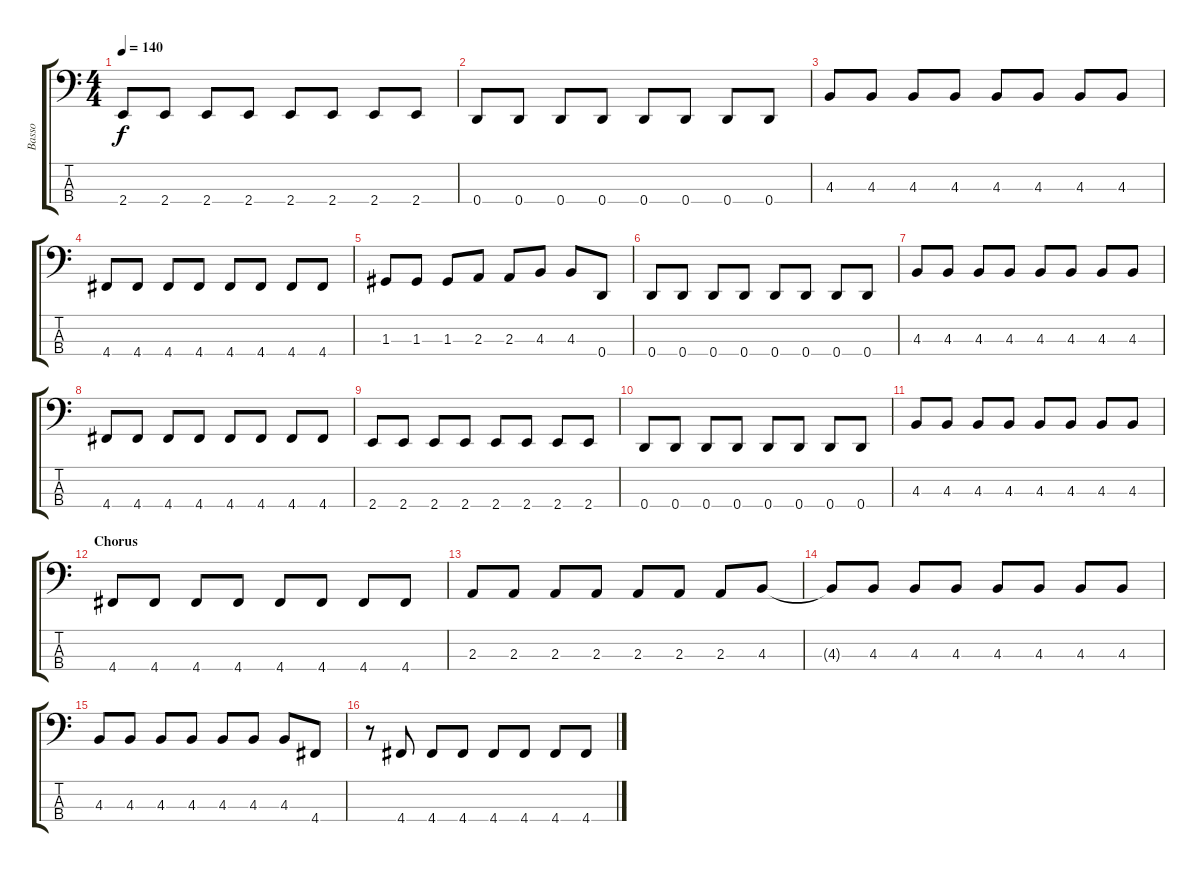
\track ("Basso" "Basso") {instrument electricbassfinger}
\staff {score tabs}
\tuning (F2 C2 G1 D1) {hide}
\ts (4 4)
\tempo 140
\clef f4
\ks c
2.4.8{dy f} 2.4.8 2.4.8 2.4.8 2.4.8 2.4.8 2.4.8 2.4.8 |
0.4.8 0.4.8 0.4.8 0.4.8 0.4.8 0.4.8 0.4.8 0.4.8 |
4.3.8 4.3.8 4.3.8 4.3.8 4.3.8 4.3.8 4.3.8 4.3.8 |
4.4.8 4.4.8 4.4.8 4.4.8 4.4.8 4.4.8 4.4.8 4.4.8 |
1.3.8 1.3.8 1.3.8 2.3.8 2.3.8 4.3.8 4.3.8 0.4.8 |
0.4.8 0.4.8 0.4.8 0.4.8 0.4.8 0.4.8 0.4.8 0.4.8 |
4.3.8 4.3.8 4.3.8 4.3.8 4.3.8 4.3.8 4.3.8 4.3.8 |
4.4.8 4.4.8 4.4.8 4.4.8 4.4.8 4.4.8 4.4.8 4.4.8 |
2.4.8 2.4.8 2.4.8 2.4.8 2.4.8 2.4.8 2.4.8 2.4.8 |
0.4.8 0.4.8 0.4.8 0.4.8 0.4.8 0.4.8 0.4.8 0.4.8 |
4.3.8 4.3.8 4.3.8 4.3.8 4.3.8 4.3.8 4.3.8 4.3.8 |
\section ("" "Chorus")
4.4.8 4.4.8 4.4.8 4.4.8 4.4.8 4.4.8 4.4.8 4.4.8 |
2.3.8 2.3.8 2.3.8 2.3.8 2.3.8 2.3.8 2.3.8 4.3.8 |
4.3{t}.8 4.3.8 4.3.8 4.3.8 4.3.8 4.3.8 4.3.8 4.3.8 |
4.3.8 4.3.8 4.3.8 4.3.8 4.3.8 4.3.8 4.3.8 4.4.8 |
r.8 4.4.8 4.4.8 4.4.8 4.4.8 4.4.8 4.4.8 4.4.8
